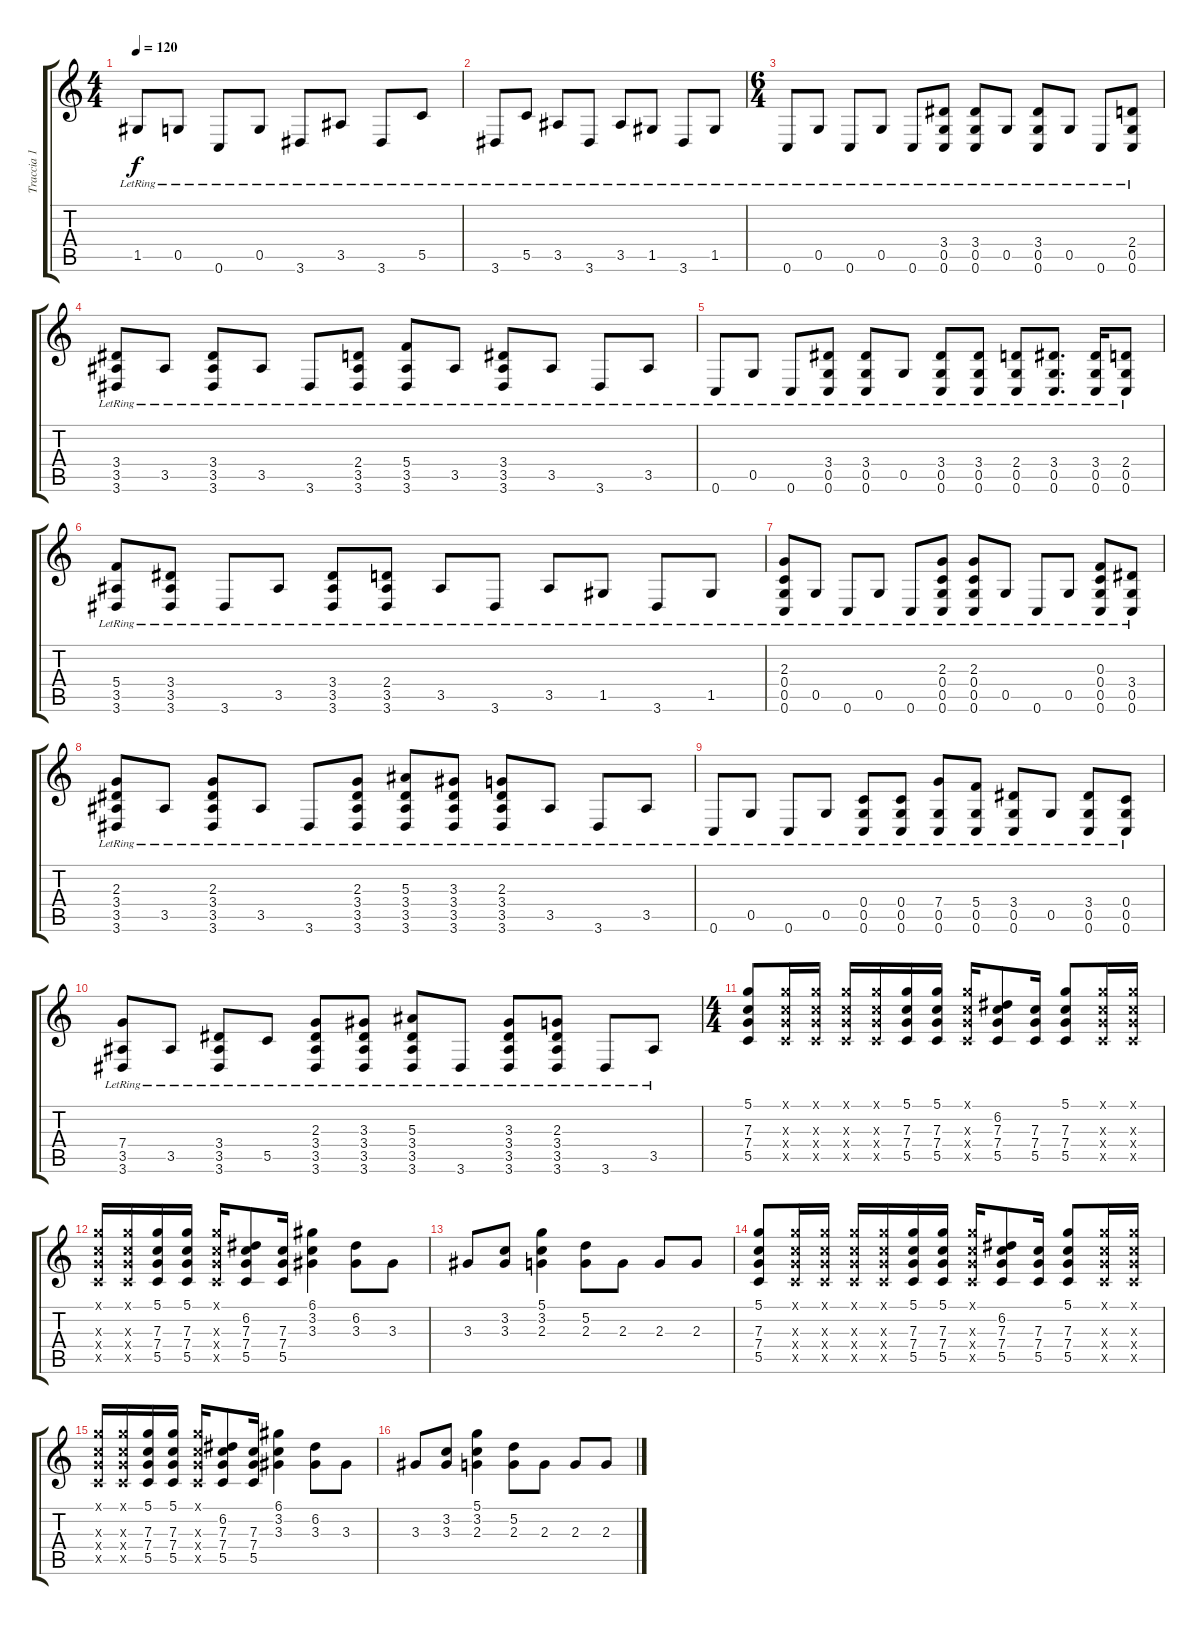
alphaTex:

\track ("Traccia 1" "Traccia 1") {instrument acousticguitarnylon}
\staff {score tabs}
\tuning (D4 A3 F3 C3 G2 C2) {hide}
\ts (4 4)
\tempo 120
\clef g2
\ks c
1.5{lr}.8{dy f} 0.5{lr}.8 0.6{lr}.8 0.5{lr}.8 3.6{lr}.8 3.5{lr}.8 3.6{lr}.8 5.5{lr}.8 |
3.6{lr}.8 5.5{lr}.8 3.5{lr}.8 3.6{lr}.8 3.5{lr}.8 1.5{lr}.8 3.6{lr}.8 1.5{lr}.8 |
\ts (6 4)
0.6{lr}.8 0.5{lr}.8 0.6{lr}.8 0.5{lr}.8 0.6{lr}.8 (3.4{lr} 0.5{lr} 0.6{lr}).8 (3.4{lr} 0.5{lr} 0.6{lr}).8 0.5{lr}.8 (3.4{lr} 0.5{lr} 0.6{lr}).8 0.5{lr}.8 0.6{lr}.8 (2.4{lr} 0.5{lr} 0.6{lr}).8 |
(3.4{lr} 3.5{lr} 3.6{lr}).8 3.5{lr}.8 (3.4{lr} 3.5{lr} 3.6{lr}).8 3.5{lr}.8 3.6{lr}.8 (2.4{lr} 3.5{lr} 3.6{lr}).8 (5.4{lr} 3.5{lr} 3.6{lr}).8 3.5{lr}.8 (3.4{lr} 3.5{lr} 3.6{lr}).8 3.5{lr}.8 3.6{lr}.8 3.5{lr}.8 |
0.6{lr}.8 0.5{lr}.8 0.6{lr}.8 (3.4{lr} 0.5{lr} 0.6{lr}).8 (3.4{lr} 0.5{lr} 0.6{lr}).8 0.5{lr}.8 (3.4{lr} 0.5{lr} 0.6{lr}).8 (3.4{lr} 0.5{lr} 0.6{lr}).8 (2.4{lr} 0.5{lr} 0.6{lr}).8 (3.4{lr} 0.5{lr} 0.6{lr}).8{d} (3.4{lr} 0.5{lr} 0.6{lr}).16 (2.4{lr} 0.5{lr} 0.6{lr}).8 |
(5.4{lr} 3.5{lr} 3.6{lr}).8 (3.4{lr} 3.5{lr} 3.6{lr}).8 3.6{lr}.8 3.5{lr}.8 (3.4{lr} 3.5{lr} 3.6{lr}).8 (2.4{lr} 3.5{lr} 3.6{lr}).8 3.5{lr}.8 3.6{lr}.8 3.5{lr}.8 1.5{lr}.8 3.6{lr}.8 1.5{lr}.8 |
(2.3{lr} 0.4{lr} 0.5{lr} 0.6{lr}).8 0.5{lr}.8 0.6{lr}.8 0.5{lr}.8 0.6{lr}.8 (2.3{lr} 0.4{lr} 0.5{lr} 0.6{lr}).8 (2.3{lr} 0.4{lr} 0.5{lr} 0.6{lr}).8 0.5{lr}.8 0.6{lr}.8 0.5{lr}.8 (0.3{lr} 0.4{lr} 0.5{lr} 0.6{lr}).8 (3.4{lr} 0.5{lr} 0.6{lr}).8 |
(2.3{lr} 3.4{lr} 3.5{lr} 3.6{lr}).8 3.5{lr}.8 (2.3{lr} 3.4{lr} 3.5{lr} 3.6{lr}).8 3.5{lr}.8 3.6{lr}.8 (2.3{lr} 3.4{lr} 3.5{lr} 3.6{lr}).8 (5.3{lr} 3.4{lr} 3.5{lr} 3.6{lr}).8 (3.3{lr} 3.4{lr} 3.5{lr} 3.6{lr}).8 (2.3{lr} 3.4{lr} 3.5{lr} 3.6{lr}).8 3.5{lr}.8 3.6{lr}.8 3.5{lr}.8 |
0.6{lr}.8 0.5{lr}.8 0.6{lr}.8 0.5{lr}.8 (0.4{lr} 0.5{lr} 0.6{lr}).8 (0.4{lr} 0.5{lr} 0.6{lr}).8 (7.4{lr} 0.5{lr} 0.6{lr}).8 (5.4{lr} 0.5{lr} 0.6{lr}).8 (3.4{lr} 0.5{lr} 0.6{lr}).8 0.5{lr}.8 (3.4{lr} 0.5{lr} 0.6{lr}).8 (0.4{lr} 0.5{lr} 0.6{lr}).8 |
(7.4{lr} 3.5{lr} 3.6{lr}).8 3.5{lr}.8 (3.4{lr} 3.5{lr} 3.6{lr}).8 5.5{lr}.8 (2.3{lr} 3.4{lr} 3.5{lr} 3.6{lr}).8 (3.3{lr} 3.4{lr} 3.5{lr} 3.6{lr}).8 (5.3{lr} 3.4{lr} 3.5{lr} 3.6{lr}).8 3.6{lr}.8 (3.3{lr} 3.4{lr} 3.5{lr} 3.6{lr}).8 (2.3{lr} 3.4{lr} 3.5{lr} 3.6{lr}).8 3.6{lr}.8 3.5{lr}.8 |
\ts (4 4)
(5.1 7.3 7.4 5.5).8 (5.1{x} 7.3{x} 7.4{x} 5.5{x}).16 (5.1{x} 7.3{x} 7.4{x} 5.5{x}).16 (5.1{x} 7.3{x} 7.4{x} 5.5{x}).16 (5.1{x} 7.3{x} 7.4{x} 5.5{x}).16 (5.1 7.3 7.4 5.5).16 (5.1 7.3 7.4 5.5).16 (5.1{x} 7.3{x} 7.4{x} 5.5{x}).16 (6.2 7.3 7.4 5.5).8 (7.3 7.4 5.5).16 (5.1 7.3 7.4 5.5).8 (5.1{x} 7.3{x} 7.4{x} 5.5{x}).16 (5.1{x} 7.3{x} 7.4{x} 5.5{x}).16 |
(5.1{x} 7.3{x} 7.4{x} 5.5{x}).16 (5.1{x} 7.3{x} 7.4{x} 5.5{x}).16 (5.1 7.3 7.4 5.5).16 (5.1 7.3 7.4 5.5).16 (5.1{x} 7.3{x} 7.4{x} 5.5{x}).16 (6.2 7.3 7.4 5.5).8 (7.3 7.4 5.5).16 (6.1 3.2 3.3).4 (6.2 3.3).8 3.3.8 |
3.3.8 (3.2 3.3).8 (5.1 3.2 2.3).4 (5.2 2.3).8 2.3.8 2.3.8 2.3.8 |
(5.1 7.3 7.4 5.5).8 (5.1{x} 7.3{x} 7.4{x} 5.5{x}).16 (5.1{x} 7.3{x} 7.4{x} 5.5{x}).16 (5.1{x} 7.3{x} 7.4{x} 5.5{x}).16 (5.1{x} 7.3{x} 7.4{x} 5.5{x}).16 (5.1 7.3 7.4 5.5).16 (5.1 7.3 7.4 5.5).16 (5.1{x} 7.3{x} 7.4{x} 5.5{x}).16 (6.2 7.3 7.4 5.5).8 (7.3 7.4 5.5).16 (5.1 7.3 7.4 5.5).8 (5.1{x} 7.3{x} 7.4{x} 5.5{x}).16 (5.1{x} 7.3{x} 7.4{x} 5.5{x}).16 |
(5.1{x} 7.3{x} 7.4{x} 5.5{x}).16 (5.1{x} 7.3{x} 7.4{x} 5.5{x}).16 (5.1 7.3 7.4 5.5).16 (5.1 7.3 7.4 5.5).16 (5.1{x} 7.3{x} 7.4{x} 5.5{x}).16 (6.2 7.3 7.4 5.5).8 (7.3 7.4 5.5).16 (6.1 3.2 3.3).4 (6.2 3.3).8 3.3.8 |
3.3.8 (3.2 3.3).8 (5.1 3.2 2.3).4 (5.2 2.3).8 2.3.8 2.3.8 2.3.8
